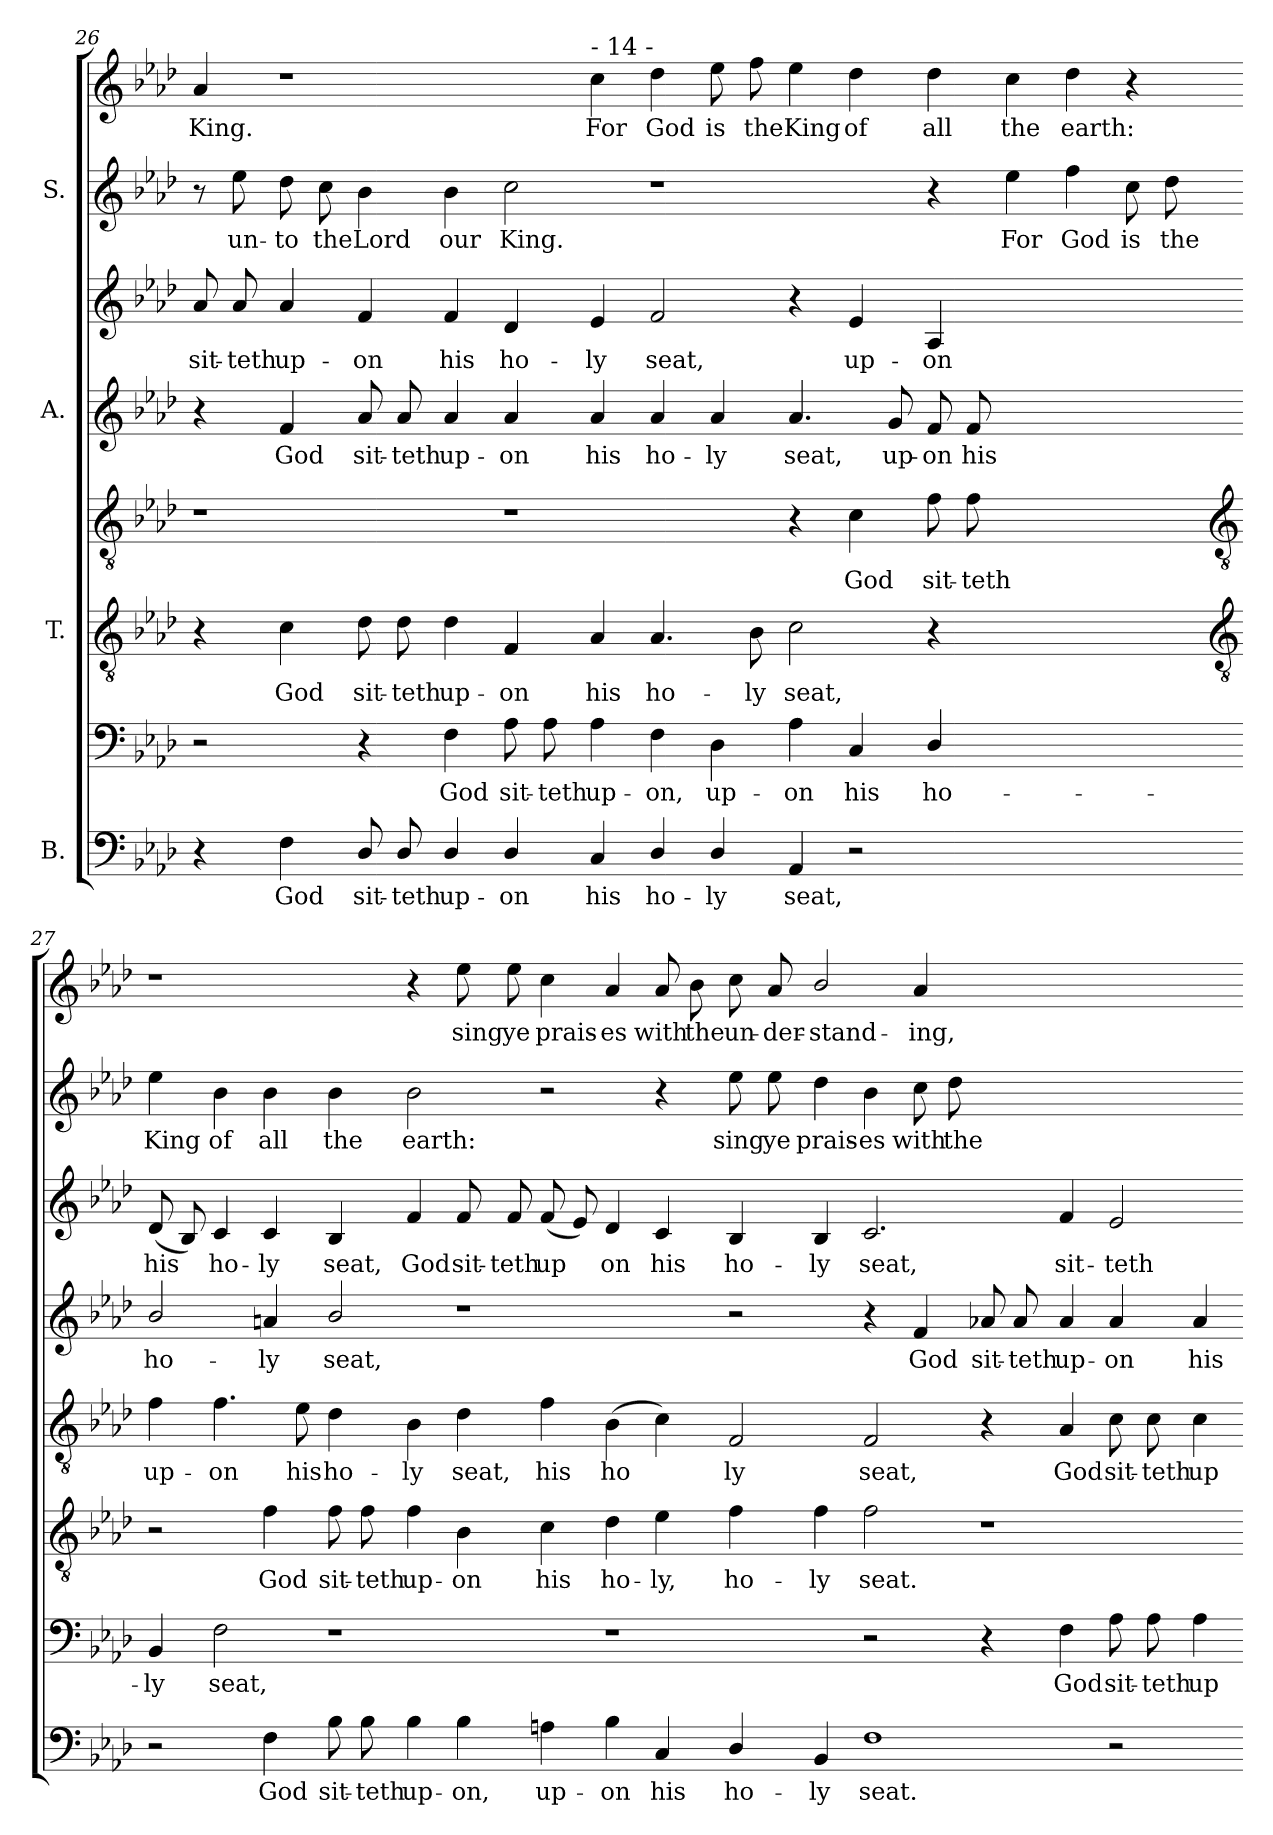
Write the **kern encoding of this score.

**kern	**text	**kern	**text	**kern	**text	**kern	**text	**kern	**text	**kern	**text	**kern	**text	**kern	**text
*part4	*part4	*part4	*part4	*part3	*part3	*part3	*part3	*part2	*part2	*part2	*part2	*part1	*part1	*part1	*part1
*staff8	*staff8	*staff7	*staff7	*staff6	*staff6	*staff5	*staff5	*staff4	*staff4	*staff3	*staff3	*staff2	*staff2	*staff1	*staff1
*I"B.	*	*	*	*I"T.	*	*	*	*I"A.	*	*	*	*I"S.	*	*	*
!!LO:LB:g=z
*clefF4	*	*clefF4	*	*clefGv2	*	*clefGv2	*	*clefG2	*	*clefG2	*	*clefG2	*	*clefG2	*
*k[b-e-a-d-]	*	*k[b-e-a-d-]	*	*k[b-e-a-d-]	*	*k[b-e-a-d-]	*	*k[b-e-a-d-]	*	*k[b-e-a-d-]	*	*k[b-e-a-d-]	*	*k[b-e-a-d-]	*
*A-:	*	*A-:	*	*A-:	*	*A-:	*	*A-:	*	*A-:	*	*A-:	*	*A-:	*
=26	=26	=26	=26	=26	=26	=26	=26	=26	=26	=26	=26	=26	=26	=26	=26
!	!	!	!	!	!	!	!	!	!	!	!LO:LY:b	!	!	!	!LO:LY:b
4r	.	2r	.	4r	.	1r	.	4r	.	8a-	sit-	8r	.	4a-	King.
!	!	!	!	!	!	!	!	!	!	!	!LO:LY:b	!	!LO:LY:b	!	!
.	.	.	.	.	.	.	.	.	.	8a-	-teth	8ee-	un-	.	.
!	!LO:LY:b	!	!	!	!LO:LY:b	!	!	!	!LO:LY:b	!	!LO:LY:b	!	!LO:LY:b	!	!
4F	-God	.	.	4c	God	.	.	4f	God	4a-	up-	8dd-	-to	1r	.
!	!	!	!	!	!	!	!	!	!	!	!	!	!LO:LY:b	!	!
.	.	.	.	.	.	.	.	.	.	.	.	8cc	the	.	.
!	!LO:LY:b	!	!	!	!LO:LY:b	!	!	!	!LO:LY:b	!	!LO:LY:b	!	!LO:LY:b	!	!
8D-/	sit-	4r	.	8d-	sit-	.	.	8a-	sit-	4f	-on	4b-	Lord	.	.
!	!LO:LY:b	!	!	!	!LO:LY:b	!	!	!	!LO:LY:b	!	!	!	!	!	!
8D-/	-teth	.	.	8d-	-teth	.	.	8a-	-teth	.	.	.	.	.	.
!	!LO:LY:b	!	!LO:LY:b	!	!LO:LY:b	!	!	!	!LO:LY:b	!	!LO:LY:b	!	!LO:LY:b	!	!
4D-/	up-	4F	God	4d-	up-	.	.	4a-	up-	4f	his	4b-	our	.	.
!	!LO:LY:b	!	!LO:LY:b	!	!LO:LY:b	!	!	!	!LO:LY:b	!	!LO:LY:b	!	!LO:LY:b	!	!
4D-/	-on	8A-	sit-	4F	-on	1r	.	4a-	-on	4d-	ho-	2cc	King.	.	.
!	!	!	!LO:LY:b	!	!	!	!	!	!	!	!	!	!	!	!
.	.	8A-	-teth	.	.	.	.	.	.	.	.	.	.	.	.
!	!	!	!	!	!	!	!	!	!	!	!	!	!	!LO:TX:a:t=- 14 -	!
!	!LO:LY:b	!	!LO:LY:b	!	!LO:LY:b	!	!	!	!LO:LY:b	!	!LO:LY:b	!	!	!	!LO:LY:b
4C/	his	4A-	up-	4A-	his	.	.	4a-	his	4e-	-ly	.	.	4cc	For
!	!LO:LY:b	!	!LO:LY:b	!	!LO:LY:b	!	!	!	!LO:LY:b	!	!LO:LY:b	!	!	!	!LO:LY:b
4D-/	ho-	4F	-on,	4.A-	ho-	.	.	4a-	ho-	2f	seat,	1r	.	4dd-	God
!	!LO:LY:b	!	!LO:LY:b	!	!	!	!	!	!LO:LY:b	!	!	!	!	!	!LO:LY:b
4D-/	-ly	4D-	up-	.	.	.	.	4a-	-ly	.	.	.	.	8ee-	is
!	!	!	!	!	!LO:LY:b	!	!	!	!	!	!	!	!	!	!LO:LY:b
.	.	.	.	8B-	-ly	.	.	.	.	.	.	.	.	8ff	the
!	!LO:LY:b	!	!LO:LY:b	!	!LO:LY:b	!	!	!	!LO:LY:b	!	!	!	!	!	!LO:LY:b
4AA-	seat,	4A-	-on	2c	seat,	4r	.	4.a-	seat,	4r	.	.	.	4ee-	King
!	!	!	!LO:LY:b	!	!	!	!LO:LY:b	!	!	!	!LO:LY:b	!	!	!	!LO:LY:b
2r	.	4C	his	.	.	4c	God	.	.	4e-	up-	.	.	4dd-	of
!	!	!	!	!	!	!	!	!	!LO:LY:b	!	!	!	!	!	!
.	.	.	.	.	.	.	.	8g	up-	.	.	.	.	.	.
!	!	!	!LO:LY:b	!	!	!	!LO:LY:b	!	!LO:LY:b	!	!LO:LY:b	!	!	!	!LO:LY:b
.	.	4D-/	ho-	4r	.	8f	sit-	8f	-on	4A-	-on	4r	.	4dd-	all
!	!	!	!	!	!	!	!LO:LY:b	!	!LO:LY:b	!	!	!	!	!	!
.	.	.	.	.	.	8f	-teth	8f	his	.	.	.	.	.	.
!	!	!	!	!	!	!	!	!	!	!	!	!	!LO:LY:b	!	!LO:LY:b
2.ryy	.	2.ryy	.	2.ryy	.	2.ryy	.	2.ryy	.	2.ryy	.	4ee-	For	4cc	the
!	!	!	!	!	!	!	!	!	!	!	!	!	!LO:LY:b	!	!LO:LY:b
.	.	.	.	.	.	.	.	.	.	.	.	4ff	God	4dd-	earth:
!	!	!	!	!	!	!	!	!	!	!	!	!	!LO:LY:b	!	!
.	.	.	.	.	.	.	.	.	.	.	.	8cc	is	4r	.
!	!	!	!	!	!	!	!	!	!	!	!	!	!LO:LY:b	!	!
.	.	.	.	.	.	.	.	.	.	.	.	8dd-	the	.	.
!!LO:LB:g=z
=27-	=27-	=27-	=27-	=27-	=27-	=27-	=27-	=27-	=27-	=27-	=27-	=27-	=27-	=27-	=27-
*	*	*	*	*clefGv2	*	*clefGv2	*	*	*	*	*	*	*	*	*
!	!	!	!LO:LY:b	!	!	!	!LO:LY:b	!	!LO:LY:b	!	!LO:LY:b	!	!LO:LY:b	!	!
2r	.	4BB-	-ly	2r	.	4f	up-	2b-/	ho-	(<8d-	his	4ee-	King	1r	.
.	.	.	.	.	.	.	.	.	.	8B-)	.	.	.	.	.
!	!	!	!LO:LY:b	!	!	!	!LO:LY:b	!	!	!	!LO:LY:b	!	!LO:LY:b	!	!
.	.	2F	seat,	.	.	4.f	-on	.	.	4c	ho-	4b-	of	.	.
!	!LO:LY:b	!	!	!	!LO:LY:b	!	!	!	!LO:LY:b	!	!LO:LY:b	!	!LO:LY:b	!	!
4F	-God	.	.	4f	-God	.	.	4an/	-ly	4c	-ly	4b-	all	.	.
!	!	!	!	!	!	!	!LO:LY:b	!	!	!	!	!	!	!	!
.	.	.	.	.	.	8e-	his	.	.	.	.	.	.	.	.
!	!LO:LY:b	!	!	!	!LO:LY:b	!	!LO:LY:b	!	!LO:LY:b	!	!LO:LY:b	!	!LO:LY:b	!	!
8B-	sit-	1r	.	8f	sit-	4d-	ho-	2b-/	seat,	4B-	seat,	4b-	the	.	.
!	!LO:LY:b	!	!	!	!LO:LY:b	!	!	!	!	!	!	!	!	!	!
8B-	-teth	.	.	8f	-teth	.	.	.	.	.	.	.	.	.	.
!	!LO:LY:b	!	!	!	!LO:LY:b	!	!LO:LY:b	!	!	!	!LO:LY:b	!	!LO:LY:b	!	!
4B-	up-	.	.	4f	up-	4B-	-ly	.	.	4f	God	2b-	earth:	4r	.
!	!LO:LY:b	!	!	!	!LO:LY:b	!	!LO:LY:b	!	!	!	!LO:LY:b	!	!	!	!LO:LY:b
4B-	-on,	.	.	4B-	-on	4d-	seat,	1r	.	8f	sit-	.	.	8ee-	sing
!	!	!	!	!	!	!	!	!	!	!	!LO:LY:b	!	!	!	!LO:LY:b
.	.	.	.	.	.	.	.	.	.	8f	-teth	.	.	8ee-	ye
!	!LO:LY:b	!	!	!	!LO:LY:b	!	!LO:LY:b	!	!	!	!LO:LY:b	!	!	!	!LO:LY:b
4An	up-	.	.	4c	his	4f	his	.	.	(<8f	up	2r	.	4cc	prais-
.	.	.	.	.	.	.	.	.	.	8e-)	.	.	.	.	.
!	!LO:LY:b	!	!	!	!LO:LY:b	!	!LO:LY:b	!	!	!	!LO:LY:b	!	!	!	!LO:LY:b
4B-	-on	1r	.	4d-	ho-	(>4B-	ho	.	.	4d-	on	.	.	4a-	-es
!	!LO:LY:b	!	!	!	!LO:LY:b	!	!	!	!	!	!LO:LY:b	!	!	!	!LO:LY:b
4C	his	.	.	4e-	-ly,	4c)	.	.	.	4c	his	4r	.	8a-	with
!	!	!	!	!	!	!	!	!	!	!	!	!	!	!	!LO:LY:b
.	.	.	.	.	.	.	.	.	.	.	.	.	.	8b-	the
!	!LO:LY:b	!	!	!	!LO:LY:b	!	!LO:LY:b	!	!	!	!LO:LY:b	!	!LO:LY:b	!	!LO:LY:b
4D-/	ho-	.	.	4f	ho-	2F	ly	2r	.	4B-	ho-	8ee-	sing	8cc	un-
!	!	!	!	!	!	!	!	!	!	!	!	!	!LO:LY:b	!	!LO:LY:b
.	.	.	.	.	.	.	.	.	.	.	.	8ee-	ye	8a-	-der-
!	!LO:LY:b	!	!	!	!LO:LY:b	!	!	!	!	!	!LO:LY:b	!	!LO:LY:b	!	!LO:LY:b
4BB-	-ly	.	.	4f	-ly	.	.	.	.	4B-	-ly	4dd-	prais-	2b-/	-stand-
!	!LO:LY:b	!	!	!	!LO:LY:b	!	!LO:LY:b	!	!	!	!LO:LY:b	!	!LO:LY:b	!	!
1F	seat.	2r	.	2f	seat.	2F	seat,	4r	.	2.c	seat,	4b-	-es	.	.
!	!	!	!	!	!	!	!	!	!LO:LY:b	!	!	!	!LO:LY:b	!	!LO:LY:b
.	.	.	.	.	.	.	.	4f	God	.	.	8cc	with	4a-	-ing,
!	!	!	!	!	!	!	!	!	!	!	!	!	!LO:LY:b	!	!
.	.	.	.	.	.	.	.	.	.	.	.	8dd-	the	.	.
!	!	!	!	!	!	!	!	!	!LO:LY:b	!	!	!	!	!	!
.	.	4r	.	1r	.	4r	.	8a-X	sit-	.	.	1ryy	.	1ryy	.
!	!	!	!	!	!	!	!	!	!LO:LY:b	!	!	!	!	!	!
.	.	.	.	.	.	.	.	8a-	-teth	.	.	.	.	.	.
!	!	!	!LO:LY:b	!	!	!	!LO:LY:b	!	!LO:LY:b	!	!LO:LY:b	!	!	!	!
.	.	4F	God	.	.	4A-	God	4a-	up-	4f	sit-	.	.	.	.
!	!	!	!LO:LY:b	!	!	!	!LO:LY:b	!	!LO:LY:b	!	!LO:LY:b	!	!	!	!
2r	.	8A-	sit-	.	.	8c	sit-	4a-	-on	2e-	-teth	.	.	.	.
!	!	!	!LO:LY:b	!	!	!	!LO:LY:b	!	!	!	!	!	!	!	!
.	.	8A-	-teth	.	.	8c	-teth	.	.	.	.	.	.	.	.
!	!	!	!LO:LY:b	!	!	!	!LO:LY:b	!	!LO:LY:b	!	!	!	!	!	!
.	.	4A-	up-	.	.	4c	up-	4a-	his	.	.	.	.	.	.
=-	=-	=-	=-	=-	=-	=-	=-	=-	=-	=-	=-	=-	=-	=-	=-
*-	*-	*-	*-	*-	*-	*-	*-	*-	*-	*-	*-	*-	*-	*-	*-
